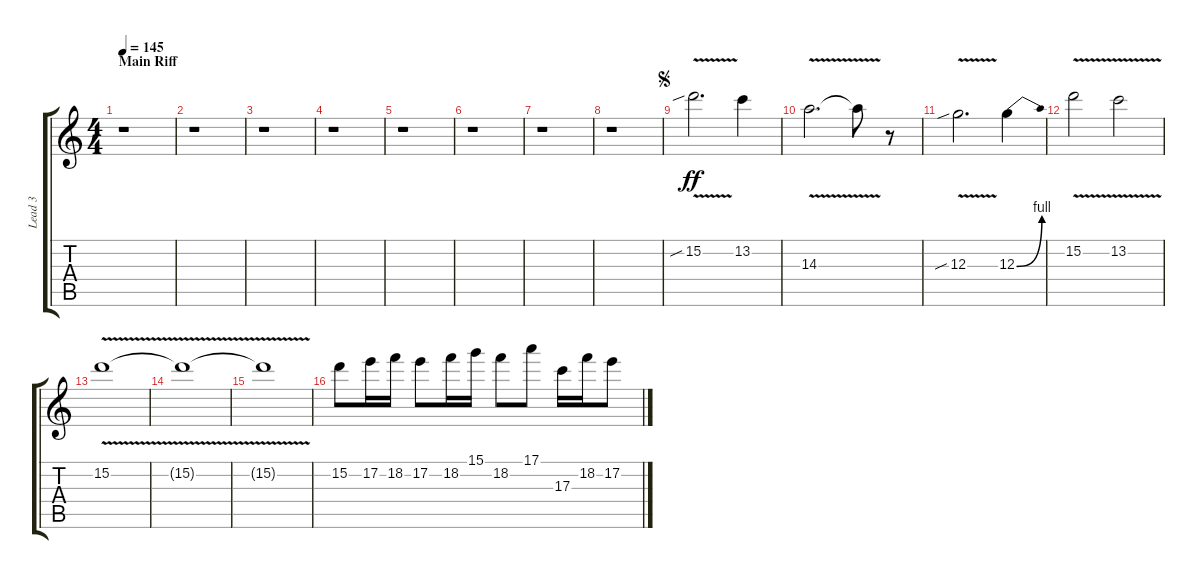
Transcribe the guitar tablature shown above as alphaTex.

\track ("Lead 3" "Lead 3") {instrument distortionguitar}
\staff {score tabs}
\tuning (E4 B3 G3 D3 A2 D2) {hide}
\ts (4 4)
\section ("" "Main Riff")
\tempo 145
\clef g2
\ks c
r.1{dy ff} |
r.1 |
r.1 |
r.1 |
r.1 |
r.1 |
r.1 |
r.1 |
\jump segno
15.2{v sib}.2{d} 13.2.4 |
14.3{v}.2{d} 14.3{v t}.8 r.8 |
12.3{v sib}.2{d} 12.3{be (bend 0 0 60 4)}.4 |
15.2{v}.2 13.2{v}.2 |
15.2{v}.1 |
15.2{v t}.1 |
15.2{v t}.1 |
15.2.8 17.2.16 18.2.16 17.2.8 18.2.16 15.1.16 18.2.8 17.1.8 17.3.16 18.2.16 17.2.8
